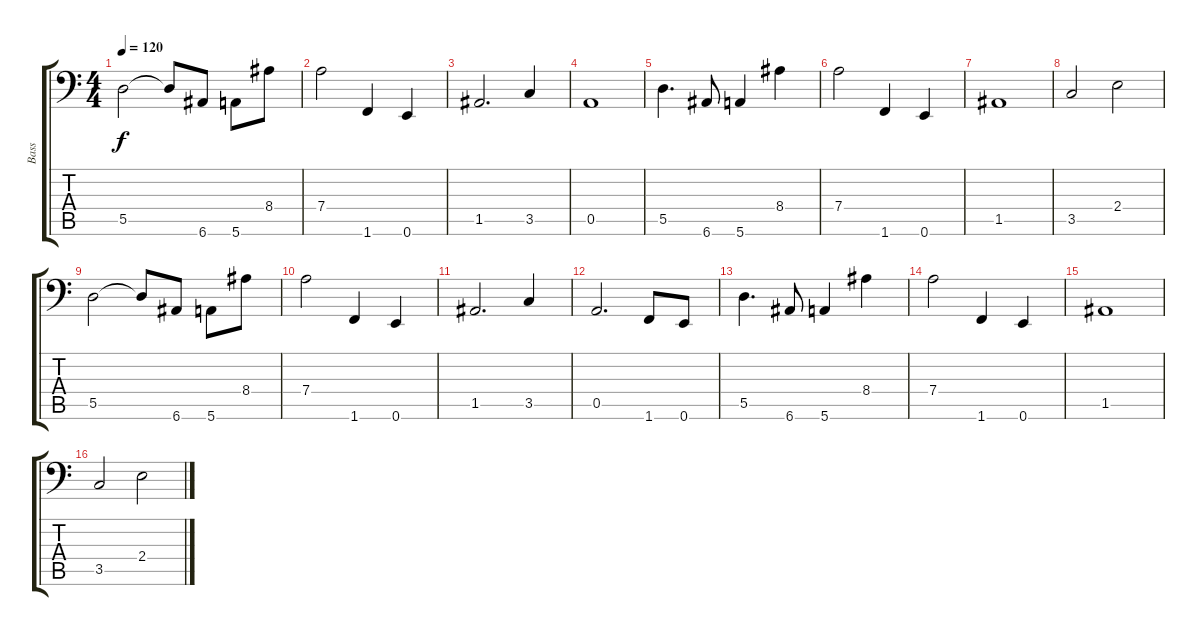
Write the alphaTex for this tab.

\track ("Bass" "Bass") {instrument electricbassfinger}
\staff {score tabs}
\tuning (E3 B2 G2 D2 A1 E1) {hide}
\ts (4 4)
\tempo 120
\clef f4
\ks c
5.5.2{dy f} 5.5{t}.8 6.6.8 5.6.8 8.4.8 |
7.4.2 1.6.4 0.6.4 |
1.5.2{d} 3.5.4 |
0.5.1 |
5.5.4{d} 6.6.8 5.6.4 8.4.4 |
7.4.2 1.6.4 0.6.4 |
1.5.1 |
3.5.2 2.4.2 |
5.5.2 5.5{t}.8 6.6.8 5.6.8 8.4.8 |
7.4.2 1.6.4 0.6.4 |
1.5.2{d} 3.5.4 |
0.5.2{d} 1.6.8 0.6.8 |
5.5.4{d} 6.6.8 5.6.4 8.4.4 |
7.4.2 1.6.4 0.6.4 |
1.5.1 |
3.5.2 2.4.2
